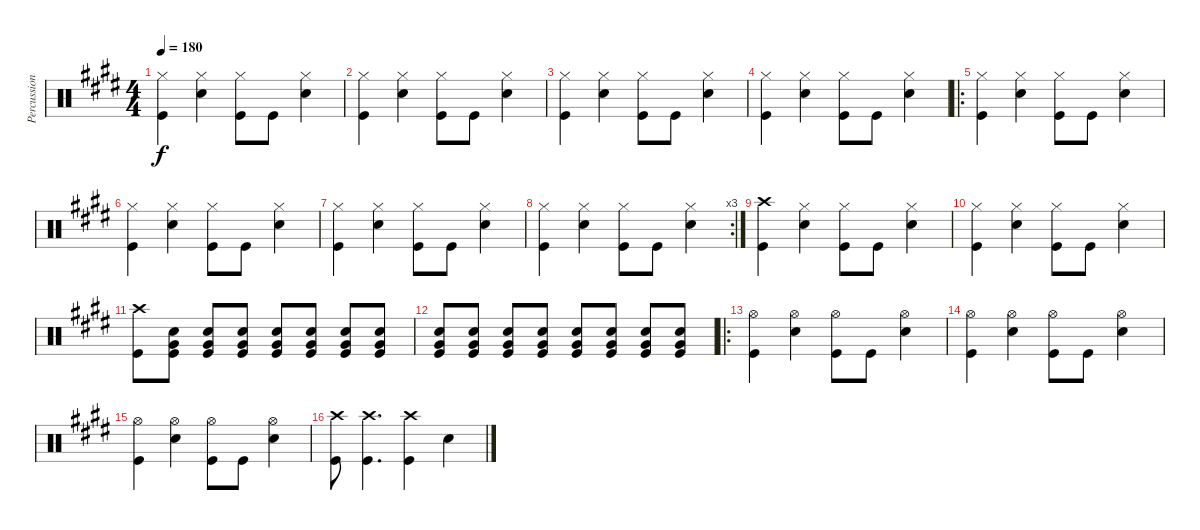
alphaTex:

\track ("Percussion" "Percussion") {instrument percussion}
\staff {score}
\articulation defaults
\ts (4 4)
\tempo 180
\clef neutral
\ks e
("Kick (hit)" "Hi-Hat (closed)").4{dy f} ("Snare (hit) 2" "Hi-Hat (closed)").4 ("Kick (hit)" "Hi-Hat (closed)").8 "Kick (hit)".8 ("Snare (hit) 2" "Hi-Hat (closed)").4 |
("Kick (hit)" "Hi-Hat (closed)").4 ("Snare (hit) 2" "Hi-Hat (closed)").4 ("Kick (hit)" "Hi-Hat (closed)").8 "Kick (hit)".8 ("Snare (hit) 2" "Hi-Hat (closed)").4 |
("Kick (hit)" "Hi-Hat (closed)").4 ("Snare (hit) 2" "Hi-Hat (closed)").4 ("Kick (hit)" "Hi-Hat (closed)").8 "Kick (hit)".8 ("Snare (hit) 2" "Hi-Hat (closed)").4 |
("Kick (hit)" "Hi-Hat (closed)").4 ("Snare (hit) 2" "Hi-Hat (closed)").4 ("Kick (hit)" "Hi-Hat (closed)").8 "Kick (hit)".8 ("Snare (hit) 2" "Hi-Hat (closed)").4 |
\ro
("Kick (hit)" "Hi-Hat (closed)").4 ("Snare (hit) 2" "Hi-Hat (closed)").4 ("Kick (hit)" "Hi-Hat (closed)").8 "Kick (hit)".8 ("Snare (hit) 2" "Hi-Hat (closed)").4 |
("Kick (hit)" "Hi-Hat (closed)").4 ("Snare (hit) 2" "Hi-Hat (closed)").4 ("Kick (hit)" "Hi-Hat (closed)").8 "Kick (hit)".8 ("Snare (hit) 2" "Hi-Hat (closed)").4 |
("Kick (hit)" "Hi-Hat (closed)").4 ("Snare (hit) 2" "Hi-Hat (closed)").4 ("Kick (hit)" "Hi-Hat (closed)").8 "Kick (hit)".8 ("Snare (hit) 2" "Hi-Hat (closed)").4 |
\rc 3
("Kick (hit)" "Hi-Hat (closed)").4 ("Snare (hit) 2" "Hi-Hat (closed)").4 ("Kick (hit)" "Hi-Hat (closed)").8 "Kick (hit)".8 ("Snare (hit) 2" "Hi-Hat (closed)").4 |
("Kick (hit)" "Crash high (hit)").4 ("Snare (hit) 2" "Hi-Hat (closed)").4 ("Kick (hit)" "Hi-Hat (closed)").8 "Kick (hit)".8 ("Snare (hit) 2" "Hi-Hat (closed)").4 |
("Kick (hit)" "Hi-Hat (closed)").4 ("Snare (hit) 2" "Hi-Hat (closed)").4 ("Kick (hit)" "Hi-Hat (closed)").8 "Kick (hit)".8 ("Snare (hit) 2" "Hi-Hat (closed)").4 |
("Crash high (hit)" "Kick (hit)").8{volume 2} ("Snare (hit) 2" "Very Low Tom (hit)" "Kick (hit)").8{volume 8} ("Snare (hit) 2" "Very Low Tom (hit)" "Kick (hit)").8 ("Snare (hit) 2" "Very Low Tom (hit)" "Kick (hit)").8 ("Snare (hit) 2" "Very Low Tom (hit)" "Kick (hit)").8 ("Snare (hit) 2" "Very Low Tom (hit)" "Kick (hit)").8 ("Snare (hit) 2" "Very Low Tom (hit)" "Kick (hit)").8 ("Snare (hit) 2" "Very Low Tom (hit)" "Kick (hit)").8 |
("Snare (hit) 2" "Very Low Tom (hit)" "Kick (hit)").8 ("Snare (hit) 2" "Very Low Tom (hit)" "Kick (hit)").8 ("Snare (hit) 2" "Very Low Tom (hit)" "Kick (hit)").8 ("Snare (hit) 2" "Very Low Tom (hit)" "Kick (hit)").8 ("Snare (hit) 2" "Very Low Tom (hit)" "Kick (hit)").8 ("Snare (hit) 2" "Very Low Tom (hit)" "Kick (hit)").8 ("Snare (hit) 2" "Very Low Tom (hit)" "Kick (hit)").8 ("Snare (hit) 2" "Very Low Tom (hit)" "Kick (hit)").8 |
\ro
("Kick (hit)" "Hi-Hat (open)").4 ("Snare (hit) 2" "Hi-Hat (open)").4 ("Kick (hit)" "Hi-Hat (open)").8 "Kick (hit)".8 ("Snare (hit) 2" "Hi-Hat (open)").4 |
("Kick (hit)" "Hi-Hat (open)").4 ("Snare (hit) 2" "Hi-Hat (open)").4 ("Kick (hit)" "Hi-Hat (open)").8 "Kick (hit)".8 ("Snare (hit) 2" "Hi-Hat (open)").4 |
("Kick (hit)" "Hi-Hat (open)").4 ("Snare (hit) 2" "Hi-Hat (open)").4 ("Kick (hit)" "Hi-Hat (open)").8 "Kick (hit)".8 ("Snare (hit) 2" "Hi-Hat (open)").4 |
("Kick (hit)" "Crash high (hit)").8 ("Kick (hit)" "Crash high (hit)").4{d} ("Kick (hit)" "Crash high (hit)").4 "Snare (hit) 2".4
